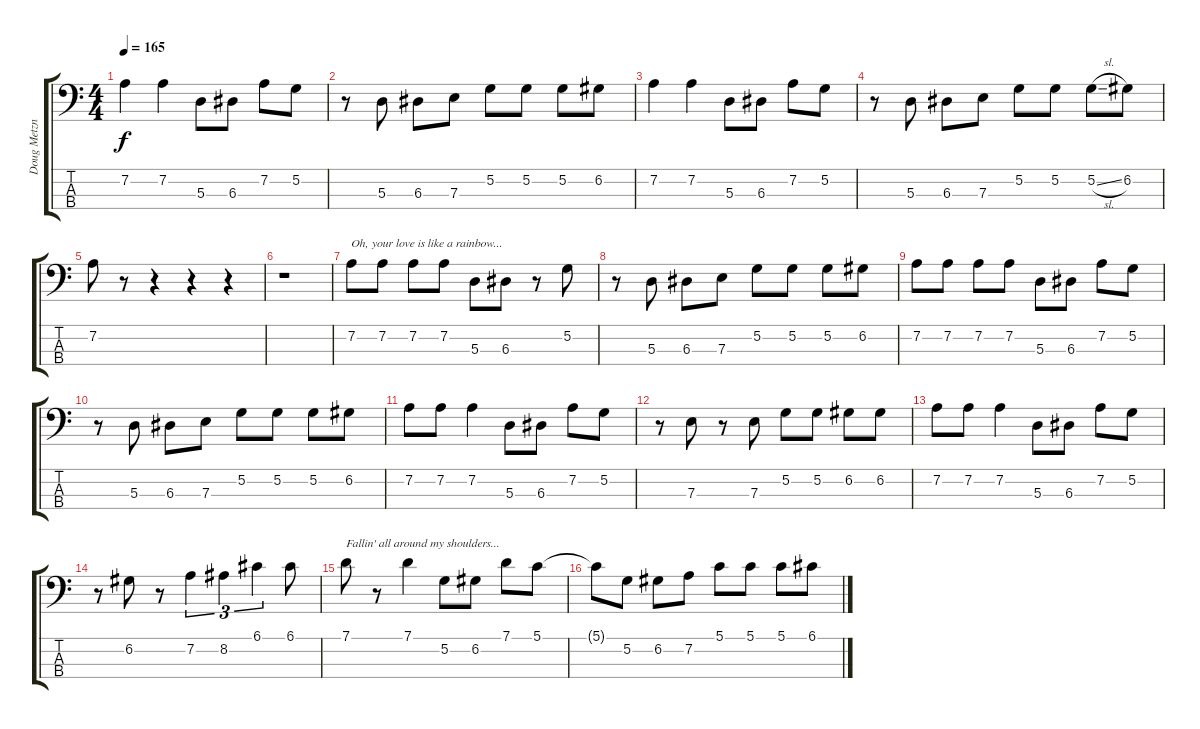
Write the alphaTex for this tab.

\track ("Doug Metzner - Bass" "Doug Metzn") {instrument electricbasspick}
\staff {score tabs}
\tuning (G2 D2 A1 E1) {hide}
\ts (4 4)
\tempo 165
\clef f4
\ks c
7.2.4{dy f} 7.2.4 5.3.8 6.3.8 7.2.8 5.2.8 |
r.8 5.3.8 6.3.8 7.3.8 5.2.8 5.2.8 5.2.8 6.2.8 |
7.2.4 7.2.4 5.3.8 6.3.8 7.2.8 5.2.8 |
r.8 5.3.8 6.3.8 7.3.8 5.2.8 5.2.8 5.2{sl}.8 6.2.8 |
7.2.8 r.8 r.4 r.4 r.4 |
r.1 |
7.2.8{txt "Oh, your love is like a rainbow..."} 7.2.8 7.2.8 7.2.8 5.3.8 6.3.8 r.8 5.2.8 |
r.8 5.3.8 6.3.8 7.3.8 5.2.8 5.2.8 5.2.8 6.2.8 |
7.2.8 7.2.8 7.2.8 7.2.8 5.3.8 6.3.8 7.2.8 5.2.8 |
r.8 5.3.8 6.3.8 7.3.8 5.2.8 5.2.8 5.2.8 6.2.8 |
7.2.8 7.2.8 7.2.4 5.3.8 6.3.8 7.2.8 5.2.8 |
r.8 7.3.8 r.8 7.3.8 5.2.8 5.2.8 6.2.8 6.2.8 |
7.2.8 7.2.8 7.2.4 5.3.8 6.3.8 7.2.8 5.2.8 |
r.8 6.2.8 r.8 7.2.4{tu (3 2)} 8.2.4{tu (3 2)} 6.1.4{tu (3 2)} 6.1.8 |
7.1.8{txt "Fallin' all around my shoulders..."} r.8 7.1.4 5.2.8 6.2.8 7.1.8 5.1.8 |
5.1{t}.8 5.2.8 6.2.8 7.2.8 5.1.8 5.1.8 5.1.8 6.1.8
